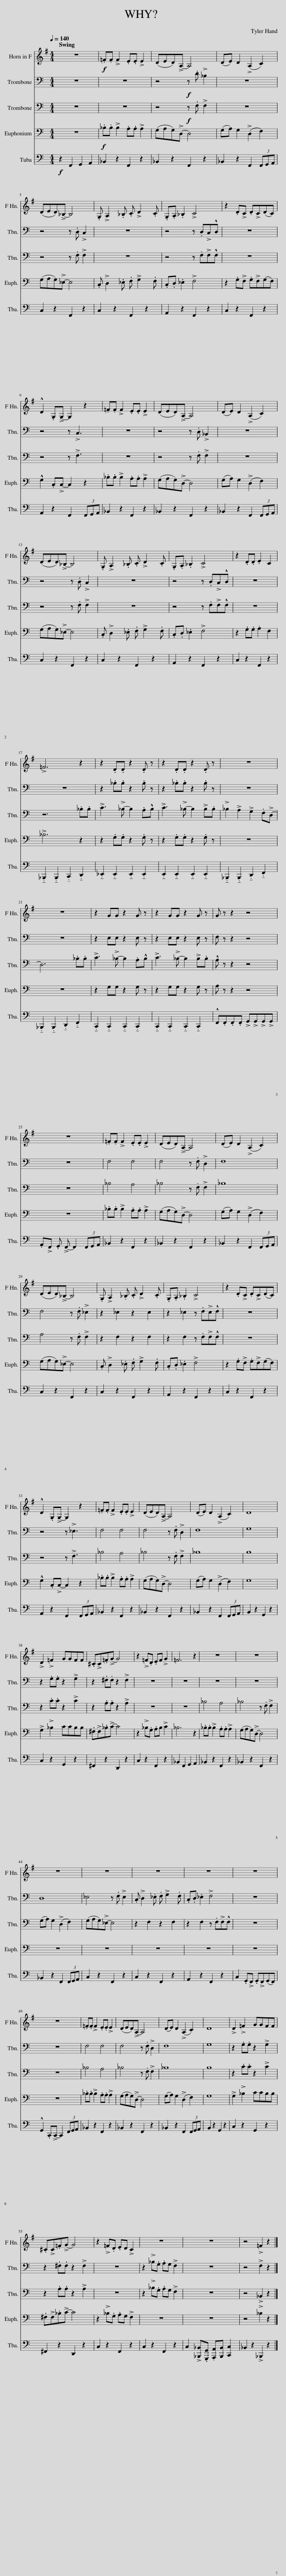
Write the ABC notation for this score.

X:1
%%score 1 2 3 4 5
L:1/8
Q:1/4=140
M:4/4
I:linebreak $
K:C
V:1 treble transpose=-7
V:2 bass
V:3 bass
V:4 bass
V:5 bass
V:1
[K:G] z8 |!f! .=F.F !>!F2 .E.E !>!E2 | (DED)!>!A,- A,4 | (DE) D2 (!>!A,2 C2) |$ (DED)!>!_B,- B,4 | %5
 .G, !>!A,2 ._B, .C !>!D2 .C | .G,.A, ._B,2 !>!C4 | z2 .D!>!C .D!>!C(DC) |$ !^!D2 .G,!>!G,- G,2 z2 | .=F.F !>!F2 .E.E !>!E2 | %10
 (DED)!>!A,- A,4 | (DE) D2 (!>!A,2 C2) |$ (DED)!>!_B,- B,4 | .G, !>!A,2 ._B, .C !>!D2 .C | .G,.A, ._B,2 !>!C4 | %15
 z2 .D.D .E2 C2 |$ !>!=F6 z2 | z2 .D.D z2 .D z | z2 .D.D z2 .D z | z8 |$ %20
 z8 | z2 GG z2 G z | z2 GG z2 G z | G z z2 z4 |$ z8 | %25
 .=F.F !>!F2 .E.E !>!E2 | (DED)!>!A,- A,4 | (DE) D2 (!>!A,2 C2) |$ (DED)!>!_B,- B,4 | .G, !>!A,2 ._B, .C !>!D2 .C | %30
 .G,.A, ._B,2 !>!C4 | z2 .D!>!C .D!>!C(DC) |$ !^!D2 .G,!>!G,- G,2 z2 | .=F.F !>!F2 .E.E !>!E2 | (DED)!>!A,- A,4 | %35
 (DE) D2 (!>!A,2 C2) | D8 |$ !>!D2 !>!=F2 GGFF | .^C!>!C.=F!>!G- G4 | z2 !>!=F.D .EF !>!G2 | %40
 =F6 z2 | z8 | z8 |$ z8 | z8 | %45
 z8 | z8 | z8 |$ z8 | .=F.F !>!F2 .E.E !>!E2 | %50
 (DED)!>!A,- A,4 | (DE) D2 (!>!A,2 C2) | D8 | !>!D2 !>!=F2 GGFF |$ .^C!>!C.=F!>!G- G4 | %55
 z2 !>!=F.D .ED !>!C2 | z8 | z8 | z4 !>!=F2 z2 |] %59
V:2
 z8 | z8 | z4!f! z .D !>!_B,2 | z8 |$ z4 z .D, !>!C,2 | %5
 z8 | z4 z .D,!>!C,!^!D, | z8 |$ z4 z !>!C,3 | z8 | %10
 z4 z .D, !>!_B,,2 | z8 |$ z4 z .D, !>!C,2 | z8 | z4 z .D,!>!C,!^!D, | %15
 z8 |$ z8 | z2 ._B,.B, z2 .B, z | z2 ._B,.B, z2 .B, z | z8 |$ %20
 z8 | z2 E,E, z2 E, z | z2 E,E, z2 E, z | F, z z2 z4 |$ z8 | %25
 F,4 F,4 | F,4 z .F, !>!D,2 | F,8 |$ F,4 z .F, !>!_E,2 | z2 _E,2 z2 E,2 | %30
 z2 _E,2 z .F,!>!E,!^!F, | z8 |$ z4 z !>!_E,3 | F,4 F,4 | F,4 z .F, !>!D,2 | %35
 F,8 | G,8 |$ z2 .G,.G, z2 !>!G,2 | z2 .^F,.F, z2 !>!F,2 | z8 | %40
 z8 | z8 | z8 |$ D,8 | _E,4 z .F, !>!E,2 | %45
 .C, !>!D,2 ._E, .F, !>!G,2 .F, | .C,.D, ._E,2 !>!F,4 | z8 |$ z8 | F,4 F,4 | %50
 F,4 z .F, !>!D,2 | F,8 | G,8 | z2 .G,.G, z2 !>!G,2 |$ z2 .^F,.F, z2 !>!F,2 | %55
 z8 | z2 !>!_B,.G, .A,G, !>!F,2 | z8 | z4 !>!F,2 z2 |] %59
V:3
 z8 | z8 | z4!f! z .F, !>!F,2 | z8 |$ z4 z .F, !>!F,2 | %5
 z8 | z4 z .F,!>!F,!^!F, | z8 |$ z4 z !>!F,3 | z8 | %10
 z4 z .F, !>!F,2 | z8 |$ z4 z .F, !>!F,2 | z8 | z4 z .F,!>!F,!^!F, | %15
 z8 |$ z6 ._B,.B, | !>!C3 !>!_B,- B,2 .A,!^!B, | !>!C3 !>!_B,- B,2 !>!B,.B, | !>!_B,2 !>!A,2 !>!G,2 .F,!>!D,- |$ %20
 D,6 ._B,.B, | !>!C3 !>!_B,- B,2 .A,!^!B, | !>!C3 !>!_B,- B,2 !>!B,.B, | !^!A, z z2 z4 |$ z8 | %25
 _B,4 A,4 | _B,4 z .F, !>!F,2 | _B,8 |$ A,4 z .F, !>!F,2 | z2 F,2 z2 F,2 | %30
 z2 F,2 z .F,!>!F,!^!F, | z8 |$ z4 z !>!F,3 | _B,4 A,4 | _B,4 z .F, !>!F,2 | %35
 _B,8 | B,8 |$ z2 .C.C z2 !>!C2 | z2 .A,.A, z2 !>!A,2 | z8 | %40
 z8 | _B,4 A,4 | _B,4 z .F, !>!F,2 |$ (G,A,) G,2 (!>!D,2 F,2) | (G,A,G,)!>!_E,- E,4 | %45
 z2 F,2 z2 F,2 | z2 F,2 z .F,!>!F,!^!F, | z8 |$ z8 | _B,4 A,4 | %50
 _B,4 z .F, !>!F,2 | _B,8 | B,8 | z2 .C.C z2 !>!C2 |$ z2 .A,.A, z2 !>!A,2 | %55
 z8 | z2 !>!_B,.G, .A,G, !>!F,2 | z8 | z4 !>!_B,,2 z2 |] %59
V:4
 z8 |!f! ._B,.B, !>!B,2 .A,.A, !>!A,2 | (G,A,G,)!>!D,- D,4 | (G,A,) G,2 (!>!D,2 F,2) |$ (G,A,G,)!>!_E,- E,4 | %5
 .C, !>!D,2 ._E, .F, !>!G,2 .F, | .C,.D, ._E,2 !>!F,4 | z2 .G,!>!F, .G,!>!F,(G,F,) |$ !^!G,2 .C,!>!C,- C,2 z2 | ._B,.B, !>!B,2 .A,.A, !>!A,2 | %10
 (G,A,G,)!>!D,- D,4 | (G,A,) G,2 (!>!D,2 F,2) |$ (G,A,G,)!>!_E,- E,4 | .C, !>!D,2 ._E, .F, !>!G,2 .F, | .C,.D, ._E,2 !>!F,4 | %15
 z2 .G,.G, .A,2 F,2 |$ !>!_B,6 z2 | z2 .G,.G, z2 .G, z | z2 .G,.G, z2 .G, z | z8 |$ %20
 z8 | z2 G,G, z2 G, z | z2 G,G, z2 G, z | A, z z2 z4 |$ z8 | %25
 ._B,.B, !>!B,2 .A,.A, !>!A,2 | (G,A,G,)!>!D,- D,4 | (G,A,) G,2 (!>!D,2 F,2) |$ (G,A,G,)!>!_E,- E,4 | .C, !>!D,2 ._E, .F, !>!G,2 .F, | %30
 .C,.D, ._E,2 !>!F,4 | z2 .G,!>!F, .G,!>!F,(G,F,) |$ !^!G,2 .C,!>!C,- C,2 z2 | ._B,.B, !>!B,2 .A,.A, !>!A,2 | (G,A,G,)!>!D,- D,4 | %35
 (G,A,) G,2 (!>!D,2 F,2) | G,8 |$ !>!G,2 !>!_B,2 CCB,B, | .^F,!>!F,._B,!>!C- C4 | z2 !>!_B,.G, .A,B, !>!C2 | %40
 _B,6 z2 | ._B,.B, !>!B,2 .A,.A, !>!A,2 | (G,A,G,)!>!D,- D,4 |$ z8 | z8 | %45
 z8 | z8 | z8 |$ z8 | ._B,.B, !>!B,2 .A,.A, !>!A,2 | %50
 (G,A,G,)!>!D,- D,4 | (G,A,) G,2 (!>!D,2 F,2) | G,8 | !>!G,2 !>!_B,2 CCB,B, |$ .^F,!>!F,._B,!>!C- C4 | %55
 z2 !>!_B,.G, .A,G, !>!F,2 | z8 | z8 | z4 !>!_B,2 z2 |] %59
V:5
!f! z2 F,,2 G,,2 A,,2 | _B,,2 z2 F,,2 z2 | _B,,2 z2 F,,2 z2 | _B,,2 z2 F,,2 (3F,,G,,A,, |$ C,2 z2 F,,2 z2 | %5
 C,2 z2 F,,2 z2 | A,,2 z2 F,,2 z2 | C,2 z2 F,,2 z2 |$ A,,2 z2 F,,2 (3F,,G,,A,, | _B,,2 z2 F,,2 z2 | %10
 _B,,2 z2 F,,2 z2 | _B,,2 z2 F,,2 (3F,,G,,A,, |$ C,2 z2 F,,2 z2 | C,2 z2 F,,2 z2 | A,,2 z2 F,,2 z2 | %15
 C,2 z2 F,,2 z2 |$ !tenuto!._B,,,2 !tenuto!.B,,,2 !tenuto!.C,,2 !tenuto!.D,,2 | !tenuto!._E,,2 !tenuto!.E,,2 !tenuto!.E,,2 !tenuto!.E,,2 | !tenuto!.E,,2 !tenuto!.E,,2 !tenuto!.E,,2 !tenuto!.E,,2 | !tenuto!._B,,,2 !tenuto!.B,,,2 !tenuto!.D,,2 !tenuto!.F,,2 |$ %20
 !tenuto!._B,,,2 !tenuto!.B,,,2 !tenuto!.D,,2 !tenuto!.F,,2 | !tenuto!.C,,2 !tenuto!.C,,2 !tenuto!.C,,2 !tenuto!.C,,2 | !tenuto!.C,,2 !tenuto!.C,,2 !tenuto!.C,,2 !tenuto!.C,,2 | !^!F,,.F,,.F,,.F,, !>!G,,!>!G,,!>!G,,!>!G,, |$ .A,,!>!F,, .G,, !>!F,,- F,,2 (3F,,G,,A,, | %25
 _B,,2 z2 F,,2 z2 | _B,,2 z2 F,,2 z2 | _B,,2 z2 F,,2 (3F,,G,,A,, |$ C,2 z2 F,,2 z2 | C,2 z2 F,,2 z2 | %30
 A,,2 z2 F,,2 z2 | C,2 z2 F,,2 z2 |$ A,,2 z2 F,,2 (3F,,G,,A,, | _B,,2 z2 F,,2 z2 | _B,,2 z2 F,,2 z2 | %35
 _B,,2 z2 F,,2 (3F,,G,,A,, | B,,2 z2 G,,2 z2 |$ C,2 z2 G,,2 z2 | ^F,,2 z2 D,,2 z2 | C,2 z2 F,,2 z2 | %40
 _B,,2 F,,2 G,,2 A,,2 | _B,,2 z2 F,,2 z2 | _B,,2 z2 F,,2 z2 |$ _B,,2 z2 F,,2 (3F,,G,,A,, | C,2 z2 F,,2 z2 | %45
 C,2 z2 F,,2 z2 | A,,2 z2 F,,2 z2 | C,2 .G,,!>!F,, .G,,!>!F,,(G,,F,,) |$ !^!G,,2 .C,,!>!C,,- C,,2 (3F,,G,,A,, | _B,,2 z2 F,,2 z2 | %50
 _B,,2 z2 F,,2 z2 | _B,,2 z2 F,,2 (3F,,G,,A,, | B,,2 z2 G,,2 z2 | C,2 z2 G,,2 z2 |$ ^F,,2 z2 D,,2 z2 | %55
 C,2 z2 F,,2 z2 | C,2 z2 F,,2 z2 | C,2 !>![_B,,,_B,,].[G,,,G,,] .[A,,,A,,][B,,,B,,] [C,,C,]2 | _B,,2 z2 !>!_B,,,2 z2 |] %59
